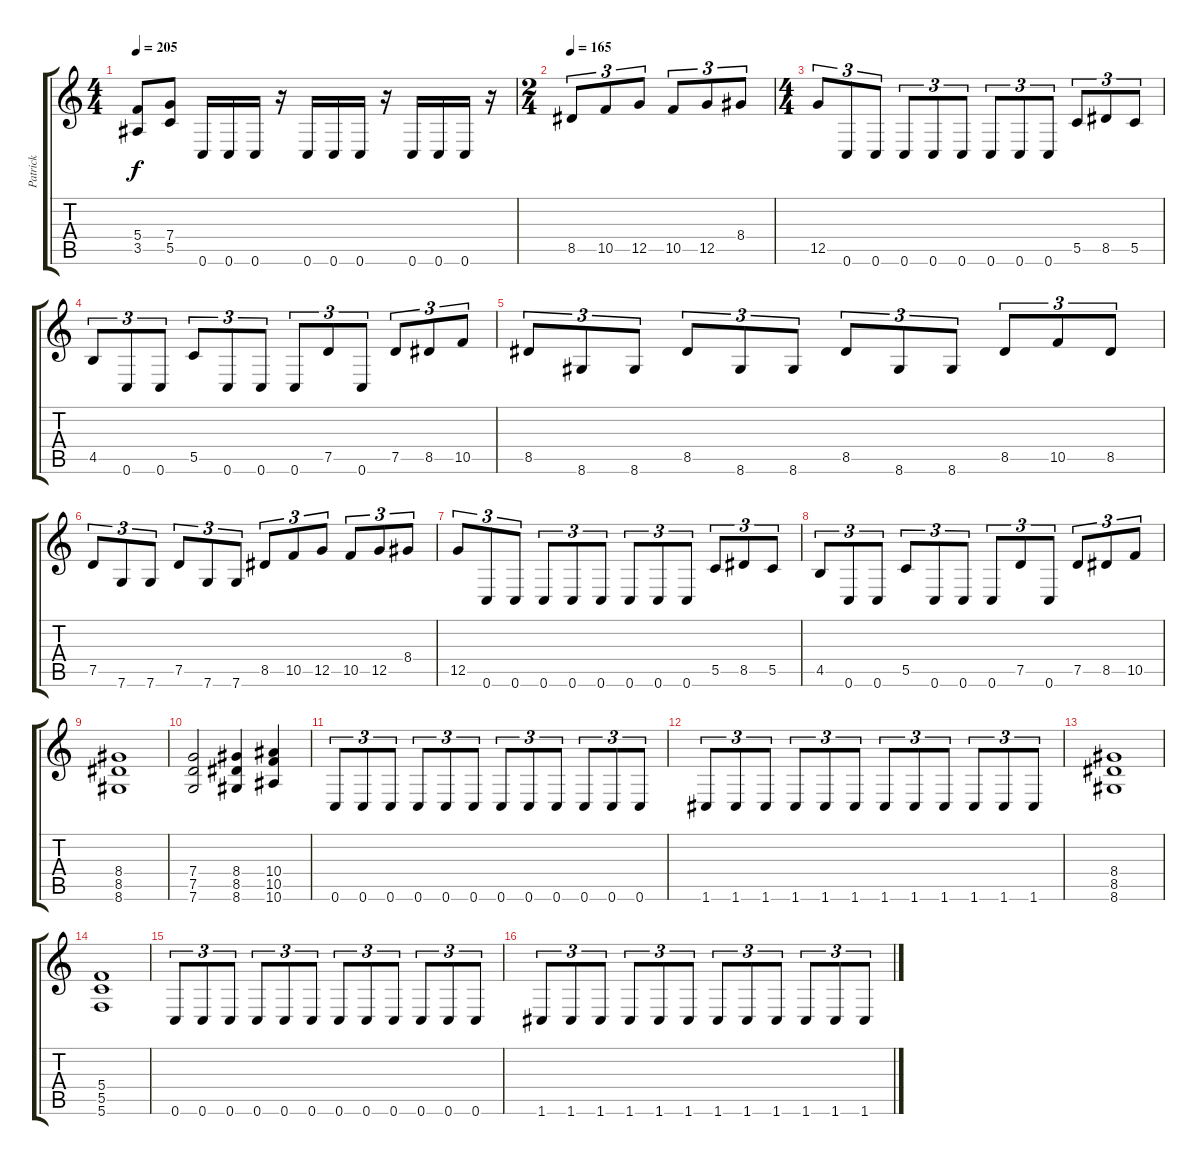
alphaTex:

\track ("Patrick" "Patrick") {instrument distortionguitar}
\staff {score tabs}
\tuning (D4 A3 F3 C3 G2 C2) {hide}
\ts (4 4)
\tempo 205
\clef g2
\ks c
(5.4{t} 3.5{t}).8{dy f} (7.4 5.5).8 0.6.16 0.6.16 0.6.16 r.16 0.6.16 0.6.16 0.6.16 r.16 0.6.16 0.6.16 0.6.16 r.16 |
\ts (2 4)
\tempo 165
8.5.8{tu (3 2)} 10.5.8{tu (3 2)} 12.5.8{tu (3 2)} 10.5.8{tu (3 2)} 12.5.8{tu (3 2)} 8.4.8{tu (3 2)} |
\ts (4 4)
12.5.8{tu (3 2)} 0.6.8{tu (3 2)} 0.6.8{tu (3 2)} 0.6.8{tu (3 2)} 0.6.8{tu (3 2)} 0.6.8{tu (3 2)} 0.6.8{tu (3 2)} 0.6.8{tu (3 2)} 0.6.8{tu (3 2)} 5.5.8{tu (3 2)} 8.5.8{tu (3 2)} 5.5.8{tu (3 2)} |
4.5.8{tu (3 2)} 0.6.8{tu (3 2)} 0.6.8{tu (3 2)} 5.5.8{tu (3 2)} 0.6.8{tu (3 2)} 0.6.8{tu (3 2)} 0.6.8{tu (3 2)} 7.5.8{tu (3 2)} 0.6.8{tu (3 2)} 7.5.8{tu (3 2)} 8.5.8{tu (3 2)} 10.5.8{tu (3 2)} |
8.5.8{tu (3 2)} 8.6.8{tu (3 2)} 8.6.8{tu (3 2)} 8.5.8{tu (3 2)} 8.6.8{tu (3 2)} 8.6.8{tu (3 2)} 8.5.8{tu (3 2)} 8.6.8{tu (3 2)} 8.6.8{tu (3 2)} 8.5.8{tu (3 2)} 10.5.8{tu (3 2)} 8.5.8{tu (3 2)} |
7.5.8{tu (3 2)} 7.6.8{tu (3 2)} 7.6.8{tu (3 2)} 7.5.8{tu (3 2)} 7.6.8{tu (3 2)} 7.6.8{tu (3 2)} 8.5.8{tu (3 2)} 10.5.8{tu (3 2)} 12.5.8{tu (3 2)} 10.5.8{tu (3 2)} 12.5.8{tu (3 2)} 8.4.8{tu (3 2)} |
12.5.8{tu (3 2)} 0.6.8{tu (3 2)} 0.6.8{tu (3 2)} 0.6.8{tu (3 2)} 0.6.8{tu (3 2)} 0.6.8{tu (3 2)} 0.6.8{tu (3 2)} 0.6.8{tu (3 2)} 0.6.8{tu (3 2)} 5.5.8{tu (3 2)} 8.5.8{tu (3 2)} 5.5.8{tu (3 2)} |
4.5.8{tu (3 2)} 0.6.8{tu (3 2)} 0.6.8{tu (3 2)} 5.5.8{tu (3 2)} 0.6.8{tu (3 2)} 0.6.8{tu (3 2)} 0.6.8{tu (3 2)} 7.5.8{tu (3 2)} 0.6.8{tu (3 2)} 7.5.8{tu (3 2)} 8.5.8{tu (3 2)} 10.5.8{tu (3 2)} |
(8.4 8.5 8.6).1 |
(7.4 7.5 7.6).2 (8.4 8.5 8.6).4 (10.4 10.5 10.6).4 |
0.6.8{tu (3 2)} 0.6.8{tu (3 2)} 0.6.8{tu (3 2)} 0.6.8{tu (3 2)} 0.6.8{tu (3 2)} 0.6.8{tu (3 2)} 0.6.8{tu (3 2)} 0.6.8{tu (3 2)} 0.6.8{tu (3 2)} 0.6.8{tu (3 2)} 0.6.8{tu (3 2)} 0.6.8{tu (3 2)} |
1.6.8{tu (3 2)} 1.6.8{tu (3 2)} 1.6.8{tu (3 2)} 1.6.8{tu (3 2)} 1.6.8{tu (3 2)} 1.6.8{tu (3 2)} 1.6.8{tu (3 2)} 1.6.8{tu (3 2)} 1.6.8{tu (3 2)} 1.6.8{tu (3 2)} 1.6.8{tu (3 2)} 1.6.8{tu (3 2)} |
(8.4 8.5 8.6).1 |
(5.4 5.5 5.6).1 |
0.6.8{tu (3 2)} 0.6.8{tu (3 2)} 0.6.8{tu (3 2)} 0.6.8{tu (3 2)} 0.6.8{tu (3 2)} 0.6.8{tu (3 2)} 0.6.8{tu (3 2)} 0.6.8{tu (3 2)} 0.6.8{tu (3 2)} 0.6.8{tu (3 2)} 0.6.8{tu (3 2)} 0.6.8{tu (3 2)} |
1.6.8{tu (3 2)} 1.6.8{tu (3 2)} 1.6.8{tu (3 2)} 1.6.8{tu (3 2)} 1.6.8{tu (3 2)} 1.6.8{tu (3 2)} 1.6.8{tu (3 2)} 1.6.8{tu (3 2)} 1.6.8{tu (3 2)} 1.6.8{tu (3 2)} 1.6.8{tu (3 2)} 1.6.8{tu (3 2)}
